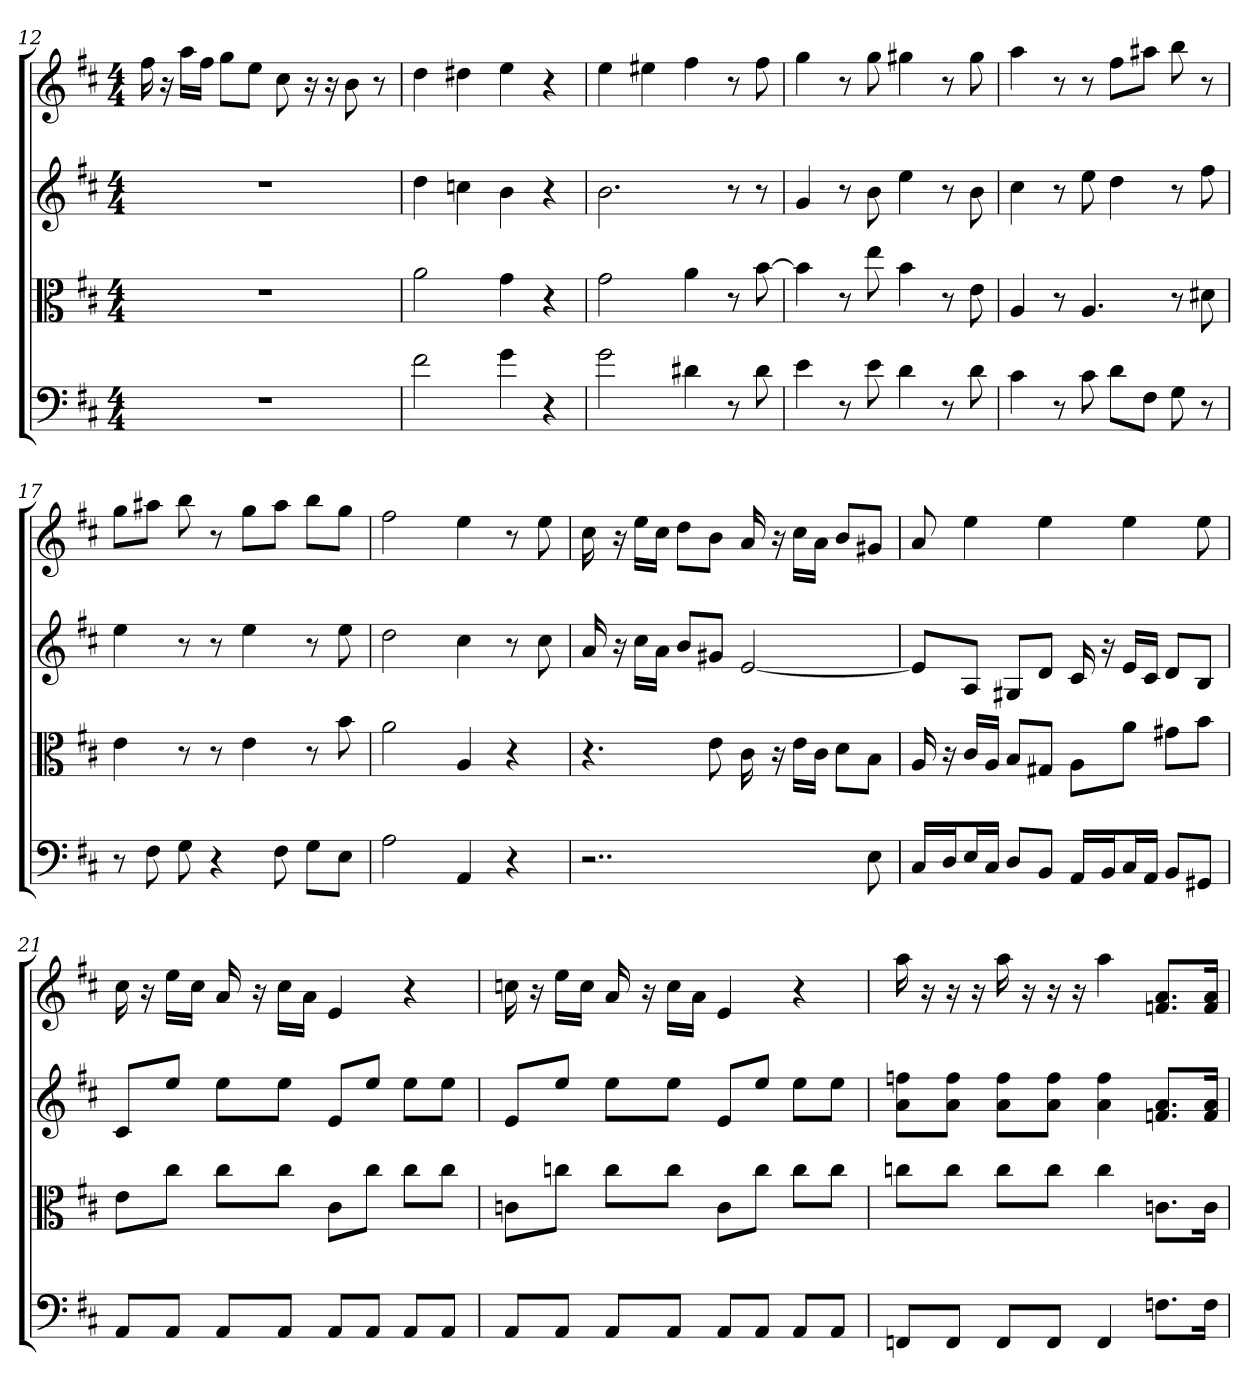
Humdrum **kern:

**kern	**kern	**kern	**kern
*part4	*part3	*part2	*part1
*staff4	*staff3	*staff2	*staff1
*clefF4	*clefC3	*clefG2	*clefG2
*k[f#c#]	*k[f#c#]	*k[f#c#]	*k[f#c#]
*D:	*D:	*D:	*D:
*M4/4	*M4/4	*M4/4	*M4/4
=12	=12	=12	=12
1r	1r	1r	16ff#
.	.	.	16r
.	.	.	16aa\LL
.	.	.	16ff#\JJ
.	.	.	8gg\L
.	.	.	8ee\J
.	.	.	8cc#
.	.	.	16r
.	.	.	16r
.	.	.	8b
.	.	.	8r
=13	=13	=13	=13
2f#	2a	4dd	4dd
.	.	4ccn	4dd#X
4g	4g	4b	4ee
4r	4r	4r	4r
=14	=14	=14	=14
2g	2g	2.b	4ee
.	.	.	4ee#X
4d#X	4a	.	4ff#
8r	8r	8r	8r
8d#	[8b	8r	8ff#
=15	=15	=15	=15
4e	4b]	4g	4gg
8r	8r	8r	8r
8e	8ee	8b	8gg
4d	4b	4ee	4gg#X
8r	8r	8r	8r
8d	8e	8b	8gg#
=16	=16	=16	=16
4c#	4A	4cc#	4aa
8r	8r	8r	8r
8c#	4.A	8ee	8r
8d\L	.	4dd	8ff#\L
8F#\J	.	.	8aa#X\J
8G	8r	8r	8bb
8r	8d#X	8ff#	8r
=17	=17	=17	=17
8r	4e	4ee	8gg\L
8F#	.	.	8aa#X\J
8G	8r	8r	8bb
4r	8r	8r	8r
.	4e	4ee	8gg\L
8F#	.	.	8aa#\J
8G\L	8r	8r	8bb\L
8E\J	8b	8ee	8gg\J
=18	=18	=18	=18
2A	2a	2dd	2ff#
4AA	4A	4cc#	4ee
4r	4r	8r	8r
.	.	8cc#	8ee
=19	=19	=19	=19
2..r	4.r	16a	16cc#
.	.	16r	16r
.	.	16cc#\LL	16ee\LL
.	.	16a\JJ	16cc#\JJ
.	.	8b/L	8dd\L
.	8e	8g#X/J	8b\J
.	16c#	[2e	16a
.	16r	.	16r
.	16e\LL	.	16cc#\LL
.	16c#\JJ	.	16a\JJ
.	8d\L	.	8b/L
8E	8B\J	.	8g#X/J
=20	=20	=20	=20
16C#/LL	16A	8e/L]	8a
16D/J	16r	.	.
16E/L	16c#/LL	8A/J	4ee
16C#/JJ	16A/JJ	.	.
8D/L	8B/L	8G#X/L	.
8BB/J	8G#X/J	8d/J	4ee
16AA/LL	8A\L	16c#	.
16BB/J	.	16r	.
16C#/L	8a\J	16e/LL	4ee
16AA/JJ	.	16c#/JJ	.
8BB/L	8g#X\L	8d/L	.
8GG#X/J	8b\J	8B/J	8ee
=21	=21	=21	=21
8AA/L	8e\L	8c#/L	16cc#
.	.	.	16r
8AA/J	8cc#\J	8ee/J	16ee\LL
.	.	.	16cc#\JJ
8AA/L	8cc#\L	8ee\L	16a
.	.	.	16r
8AA/J	8cc#\J	8ee\J	16cc#\LL
.	.	.	16a\JJ
8AA/L	8c#\L	8e/L	4e
8AA/J	8cc#\J	8ee/J	.
8AA/L	8cc#\L	8ee\L	4r
8AA/J	8cc#\J	8ee\J	.
=22	=22	=22	=22
8AA/L	8cn\L	8e/L	16ccn
.	.	.	16r
8AA/J	8ccn\J	8ee/J	16ee\LL
.	.	.	16cc\JJ
8AA/L	8cc\L	8ee\L	16a
.	.	.	16r
8AA/J	8cc\J	8ee\J	16cc\LL
.	.	.	16a\JJ
8AA/L	8c\L	8e/L	4e
8AA/J	8cc\J	8ee/J	.
8AA/L	8cc\L	8ee\L	4r
8AA/J	8cc\J	8ee\J	.
=23	=23	=23	=23
8FFn/L	8ccn\L	8a\ 8ffn\L	16aa
.	.	.	16r
8FF/J	8cc\J	8a\ 8ff\J	16r
.	.	.	16r
8FF/L	8cc\L	8a\ 8ff\L	16aa
.	.	.	16r
8FF/J	8cc\J	8a\ 8ff\J	16r
.	.	.	16r
4FF	4cc	4a 4ff	4aa
8.Fn\L	8.cn\L	8.fn/ 8.a/L	8.fn/ 8.a/L
16F\Jk	16c\Jk	16f/ 16a/Jk	16f/ 16a/Jk
=	=	=	=
*-	*-	*-	*-
